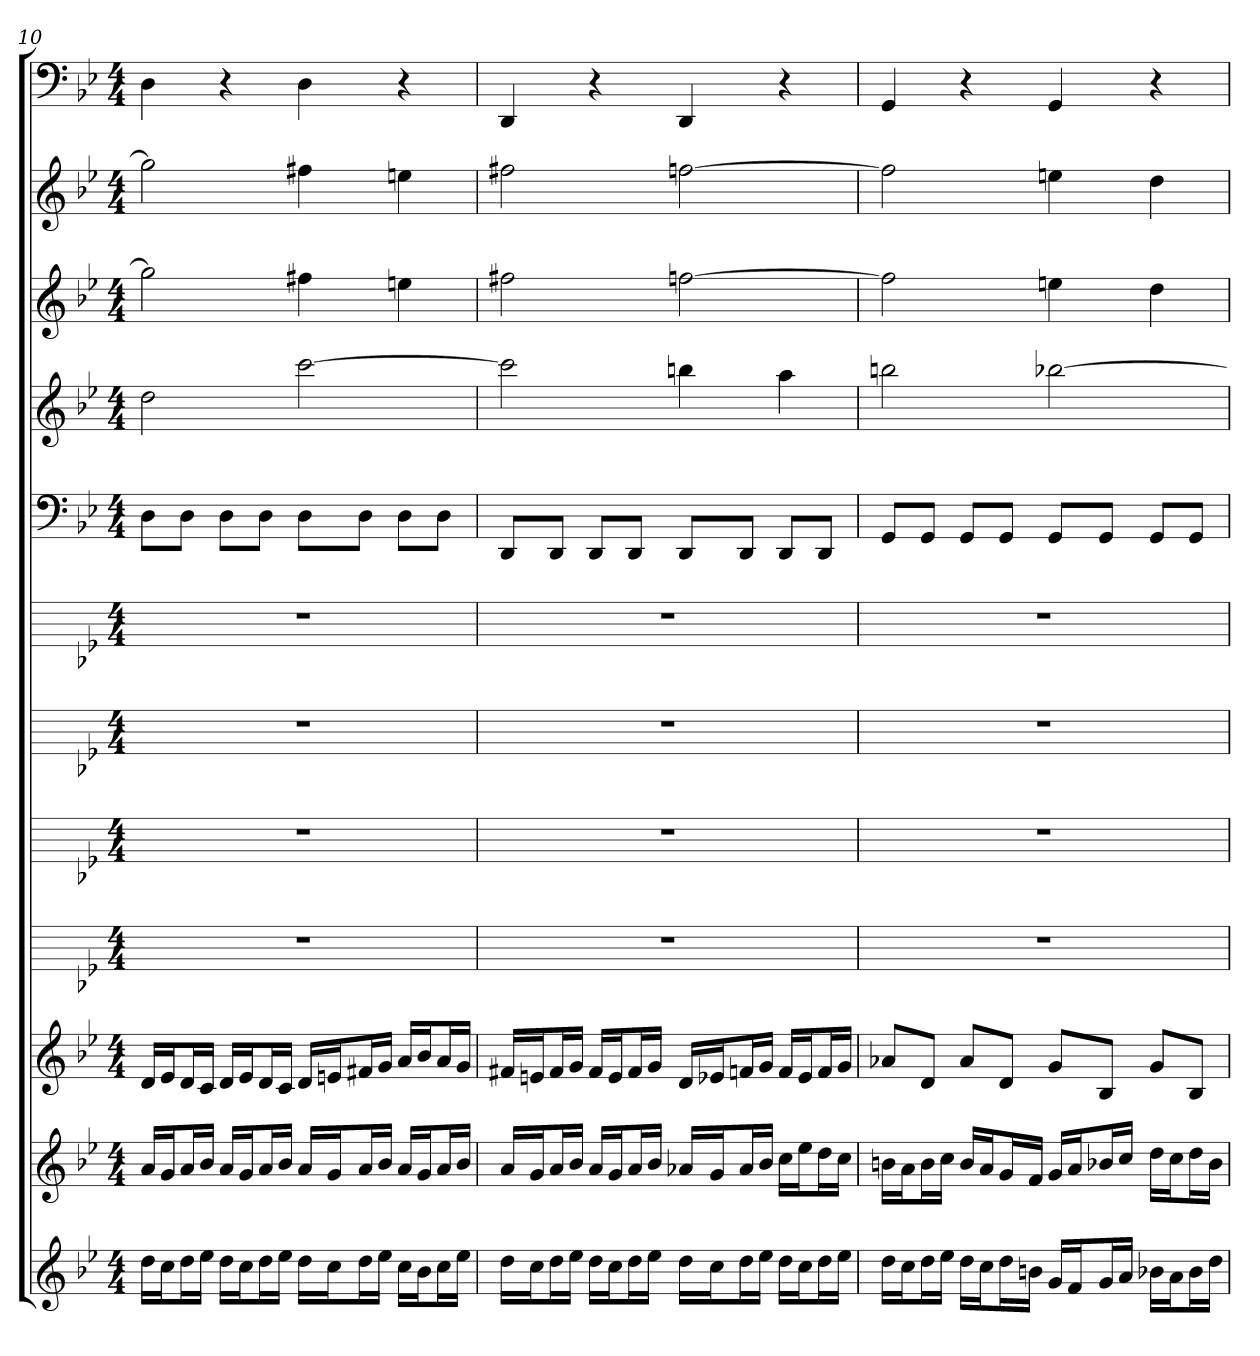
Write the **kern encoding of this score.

**kern	**kern	**kern	**kern	**kern	**kern	**kern	**kern	**kern	**kern	**kern	**kern
*part12	*part11	*part10	*part9	*part8	*part7	*part6	*part5	*part4	*part3	*part2	*part1
*staff12	*staff11	*staff10	*staff9	*staff8	*staff7	*staff6	*staff5	*staff4	*staff3	*staff2	*staff1
*k[b-e-]	*k[b-e-]	*k[b-e-]	*k[b-e-]	*k[b-e-]	*k[b-e-]	*k[b-e-]	*k[b-e-]	*k[b-e-]	*k[b-e-]	*k[b-e-]	*k[b-e-]
*g:	*g:	*g:	*g:	*g:	*g:	*g:	*g:	*g:	*g:	*g:	*g:
*M4/4	*M4/4	*M4/4	*M4/4	*M4/4	*M4/4	*M4/4	*M4/4	*M4/4	*M4/4	*M4/4	*M4/4
=10	=10	=10	=10	=10	=10	=10	=10	=10	=10	=10	=10
16ddLL	16aLL	16dLL	1r	1r	1r	1r	8DL	2dd	2gg]	2gg]	4D
16ccJ	16gJ	16e-J	.	.	.	.	.	.	.	.	.
16ddL	16aL	16dL	.	.	.	.	8DJ	.	.	.	.
16ee-JJ	16b-JJ	16cJJ	.	.	.	.	.	.	.	.	.
16ddLL	16aLL	16dLL	.	.	.	.	8DL	.	.	.	4r
16ccJ	16gJ	16e-J	.	.	.	.	.	.	.	.	.
16ddL	16aL	16dL	.	.	.	.	8DJ	.	.	.	.
16ee-JJ	16b-JJ	16cJJ	.	.	.	.	.	.	.	.	.
16ddLL	16aLL	16dLL	.	.	.	.	8DL	[2ccc	4ff#X	4ff#X	4D
16ccJ	16gJ	16enJ	.	.	.	.	.	.	.	.	.
16ddL	16aL	16f#XL	.	.	.	.	8DJ	.	.	.	.
16ee-JJ	16b-JJ	16gJJ	.	.	.	.	.	.	.	.	.
16ccLL	16aLL	16aLL	.	.	.	.	8DL	.	4een	4een	4r
16b-J	16gJ	16b-J	.	.	.	.	.	.	.	.	.
16ccL	16aL	16aL	.	.	.	.	8DJ	.	.	.	.
16ee-JJ	16b-JJ	16gJJ	.	.	.	.	.	.	.	.	.
=11	=11	=11	=11	=11	=11	=11	=11	=11	=11	=11	=11
16ddLL	16aLL	16f#XLL	1r	1r	1r	1r	8DDL	2ccc]	2ff#X	2ff#X	4DD
16ccJ	16gJ	16enJ	.	.	.	.	.	.	.	.	.
16ddL	16aL	16f#L	.	.	.	.	8DDJ	.	.	.	.
16ee-JJ	16b-JJ	16gJJ	.	.	.	.	.	.	.	.	.
16ddLL	16aLL	16f#LL	.	.	.	.	8DDL	.	.	.	4r
16ccJ	16gJ	16eJ	.	.	.	.	.	.	.	.	.
16ddL	16aL	16f#L	.	.	.	.	8DDJ	.	.	.	.
16ee-JJ	16b-JJ	16gJJ	.	.	.	.	.	.	.	.	.
16ddLL	16a-XLL	16dLL	.	.	.	.	8DDL	4bbn	[2ffn	[2ffn	4DD
16ccJ	16gJ	16e-XJ	.	.	.	.	.	.	.	.	.
16ddL	16a-L	16fnL	.	.	.	.	8DDJ	.	.	.	.
16ee-JJ	16b-JJ	16gJJ	.	.	.	.	.	.	.	.	.
16ddLL	16ccLL	16fLL	.	.	.	.	8DDL	4aa	.	.	4r
16ccJ	16ee-J	16e-J	.	.	.	.	.	.	.	.	.
16ddL	16ddL	16fL	.	.	.	.	8DDJ	.	.	.	.
16ee-JJ	16ccJJ	16gJJ	.	.	.	.	.	.	.	.	.
=12	=12	=12	=12	=12	=12	=12	=12	=12	=12	=12	=12
16ddLL	16bnLL	8a-XL	1r	1r	1r	1r	8GGL	2bbn	2ff]	2ff]	4GG
16ccJ	16aJ	.	.	.	.	.	.	.	.	.	.
16ddL	16bL	8dJ	.	.	.	.	8GGJ	.	.	.	.
16ee-JJ	16ccJJ	.	.	.	.	.	.	.	.	.	.
16ddLL	16bLL	8a-L	.	.	.	.	8GGL	.	.	.	4r
16ccJ	16aJ	.	.	.	.	.	.	.	.	.	.
16ddL	16gL	8dJ	.	.	.	.	8GGJ	.	.	.	.
16bnJJ	16fJJ	.	.	.	.	.	.	.	.	.	.
16gLL	16gLL	8gL	.	.	.	.	8GGL	[2bb-X	4een	4een	4GG
16fJ	16aJ	.	.	.	.	.	.	.	.	.	.
16gL	16b-XL	8B-J	.	.	.	.	8GGJ	.	.	.	.
16aJJ	16ccJJ	.	.	.	.	.	.	.	.	.	.
16b-XLL	16ddLL	8gL	.	.	.	.	8GGL	.	4dd	4dd	4r
16aJ	16ccJ	.	.	.	.	.	.	.	.	.	.
16b-L	16ddL	8B-J	.	.	.	.	8GGJ	.	.	.	.
16ddJJ	16b-JJ	.	.	.	.	.	.	.	.	.	.
=	=	=	=	=	=	=	=	=	=	=	=
*-	*-	*-	*-	*-	*-	*-	*-	*-	*-	*-	*-
